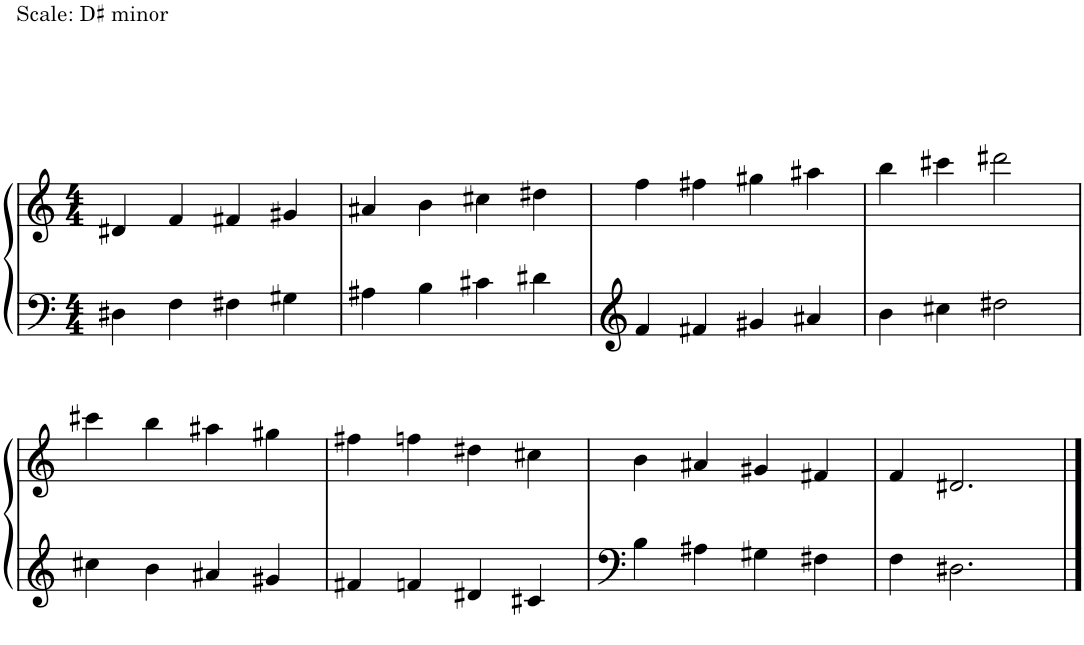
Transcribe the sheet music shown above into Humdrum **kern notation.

**kern	**kern
*part1	*part1
*staff2	*staff1
*I"Piano	*
*I'Pno.	*
!!LO:PB:g=z
*clefG2	*clefG2
*k[]	*k[]
*M4/4	*M4/4
=1	=1
!	!LO:TX:a:t=Scale&colon; D♯ minor
!LO:TX:a:t=Scale&colon; D♯ minor	!
4D#X\	4d#X/
4F\	4f/
4F#X\	4f#X/
4G#X\	4g#X/
=2	=2
4A#X\	4a#X/
4B\	4b\
4c#X\	4cc#X\
4d#X\	4dd#X\
=3	=3
4f/	4ff\
4f#X/	4ff#X\
4g#X/	4gg#X\
4a#X/	4aa#X\
=4	=4
4b\	4bb\
4cc#X\	4ccc#X\
2dd#X\	2ddd#X\
!!LO:LB:g=z
=5	=5
4cc#X\	4ccc#X\
4b\	4bb\
4a#X/	4aa#X\
4g#X/	4gg#X\
=6	=6
4f#X/	4ff#X\
4fn/	4ffn\
4d#X/	4dd#X\
4c#X/	4cc#X\
=7	=7
4B\	4b\
4A#X\	4a#X/
4G#X\	4g#X/
4F#X\	4f#X/
=8	=8
4F\	4f/
2.D#X\	2.d#X/
==	==
*-	*-
